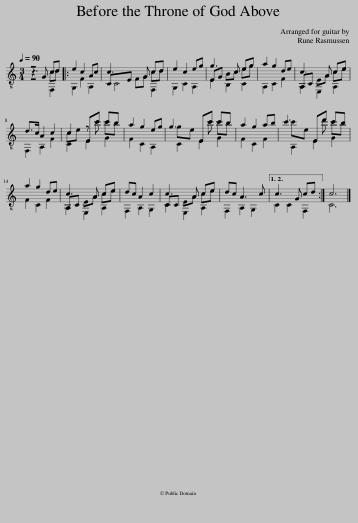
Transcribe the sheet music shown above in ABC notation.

X:1
%%score ( 1 2 3 )
L:1/8
Q:1/4=90
M:3/4
I:linebreak $
K:C
V:1 treble-8
V:2 treble-8
V:3 treble-8
V:1
 z3 G cd |: e2 c2 Ac | c3 G cd | e2 c2 eg | g3 c eg | %5
 a2 g2 de | c3 A ce |$ d>c A2 c2 | c2 z c' c'b | a2 g2 eg | %10
 g3 c' c'b | a2 g2 ab | c'3 d' c'b |$ a2 g2 de | c3 A ce | %15
 dc A2 c2 | c3 A ce | dc A3 c |1,2 c3 G cd :| c6 |] %20
V:2
 z4 F,2 |: G,2 F2 A,2 | C4 F,2 | G,2 C2 A,2 | E2 B,2 C2 | %5
 A,2 C2 F2 | A,2 E,2 A,2 |$ F,2 A,2 F2 | C2 E2 G2 | F2 C2 A,2 | %10
 C2 E2 G2 | F2 C2 F2 | A,2 E2 G2 |$ F2 C2 F2 | A,2 E,2 A,2 | %15
 F,2 A,2 G,2 | C2 E,2 A,2 | F,2 A,2 G,2 |1,2 C2 C2 F,2 :| C6 |] %20
V:3
 z4 cd |: x6 | CE FG cd | x6 | EG Bc eg | %5
 x6 | A,C EA ce |$ x6 | ce Ec' c'b | x6 | %10
 ge Ec' c'b | x6 | c'e Ed' c'b |$ x6 | A,C EA ce | %15
 x6 | CC EA ce | x6 |1,2 x6 :| x6 |] %20
